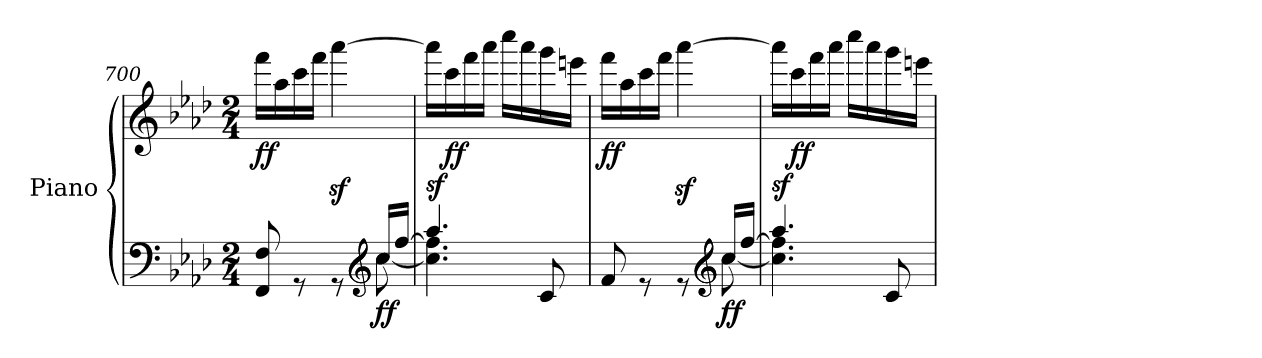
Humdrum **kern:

**kern	**kern	**dynam
*part1	*part1	*part1
*staff2	*staff1	*staff1/2
*I"Piano	*	*
*I'Pno.	*	*
*clefF4	*clefG2	*
*k[b-e-a-d-]	*k[b-e-a-d-]	*
*M2/4	*M2/4	*
=700	=700	=700
*^	*	*
!	!	!	!LO:DY:b
8FF/ 8F/	4.ryy	16fff\LL	ff
.	.	16aa-\	.
8rGG	.	16ccc\	.
.	.	16fff\JJ	.
8rGG	.	[4aaa-z<\	.
*clefG2	*	*	*
!	!	!	!LO:DY:b=2
16cc/LL	[8cc\	.	ff
[16ff/JJ	.	.	.
=701	=701	=701	=701
!	!	!	!LO:DY:a=2
4.aa-/	4.cc\] 4.ff\]	16aaa-\LL]	sf
!	!	!	!LO:DY:b
.	.	16ccc\	ff
.	.	16fff\	.
.	.	16aaa-\JJ	.
.	.	16cccc\LL	.
.	.	16aaa-\	.
8c/	8ryy	16ggg\	.
.	.	16eeen\JJ	.
!!LO:LB:g=z
=702	=702	=702	=702
!	!	!	!LO:DY:b
8f/	4.ryy	16fff\LL	ff
.	.	16aa-\	.
8re	.	16ccc\	.
.	.	16fff\JJ	.
8re	.	[4aaa-z<\	.
*clefG2	*	*	*
!	!	!	!LO:DY:b=2
16cc/LL	[8cc\	.	ff
[16ff/JJ	.	.	.
=703	=703	=703	=703
!	!	!	!LO:DY:a=2
4.aa-/	4.cc\] 4.ff\]	16aaa-\LL]	sf
!	!	!	!LO:DY:b
.	.	16ccc\	ff
.	.	16fff\	.
.	.	16aaa-\JJ	.
.	.	16cccc\LL	.
.	.	16aaa-\	.
8c/	8ryy	16ggg\	.
.	.	16eeen\JJ	.
*v	*v	*	*
=	=	=
*-	*-	*-
